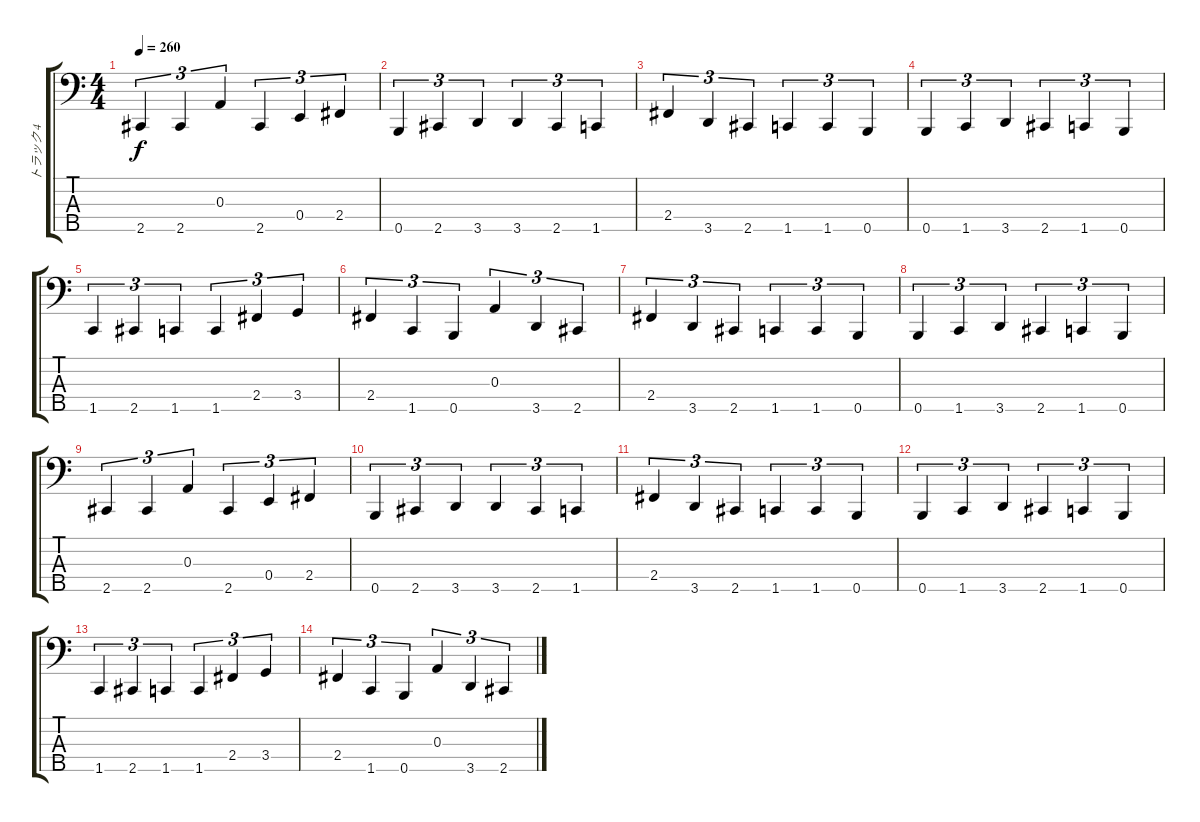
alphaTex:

\track ("トラック 4" "トラック 4") {instrument electricbasspick}
\staff {score tabs}
\tuning (G2 D2 A1 E1 B0) {hide}
\ts (4 4)
\tempo 260
\clef f4
\ks c
2.5.4{tu (3 2) dy f} 2.5.4{tu (3 2)} 0.3.4{tu (3 2)} 2.5.4{tu (3 2)} 0.4.4{tu (3 2)} 2.4.4{tu (3 2)} |
0.5.4{tu (3 2)} 2.5.4{tu (3 2)} 3.5.4{tu (3 2)} 3.5.4{tu (3 2)} 2.5.4{tu (3 2)} 1.5.4{tu (3 2)} |
2.4.4{tu (3 2)} 3.5.4{tu (3 2)} 2.5.4{tu (3 2)} 1.5.4{tu (3 2)} 1.5.4{tu (3 2)} 0.5.4{tu (3 2)} |
0.5.4{tu (3 2)} 1.5.4{tu (3 2)} 3.5.4{tu (3 2)} 2.5.4{tu (3 2)} 1.5.4{tu (3 2)} 0.5.4{tu (3 2)} |
1.5.4{tu (3 2)} 2.5.4{tu (3 2)} 1.5.4{tu (3 2)} 1.5.4{tu (3 2)} 2.4.4{tu (3 2)} 3.4.4{tu (3 2)} |
2.4.4{tu (3 2)} 1.5.4{tu (3 2)} 0.5.4{tu (3 2)} 0.3.4{tu (3 2)} 3.5.4{tu (3 2)} 2.5.4{tu (3 2)} |
2.4.4{tu (3 2)} 3.5.4{tu (3 2)} 2.5.4{tu (3 2)} 1.5.4{tu (3 2)} 1.5.4{tu (3 2)} 0.5.4{tu (3 2)} |
0.5.4{tu (3 2)} 1.5.4{tu (3 2)} 3.5.4{tu (3 2)} 2.5.4{tu (3 2)} 1.5.4{tu (3 2)} 0.5.4{tu (3 2)} |
2.5.4{tu (3 2)} 2.5.4{tu (3 2)} 0.3.4{tu (3 2)} 2.5.4{tu (3 2)} 0.4.4{tu (3 2)} 2.4.4{tu (3 2)} |
0.5.4{tu (3 2)} 2.5.4{tu (3 2)} 3.5.4{tu (3 2)} 3.5.4{tu (3 2)} 2.5.4{tu (3 2)} 1.5.4{tu (3 2)} |
2.4.4{tu (3 2)} 3.5.4{tu (3 2)} 2.5.4{tu (3 2)} 1.5.4{tu (3 2)} 1.5.4{tu (3 2)} 0.5.4{tu (3 2)} |
0.5.4{tu (3 2)} 1.5.4{tu (3 2)} 3.5.4{tu (3 2)} 2.5.4{tu (3 2)} 1.5.4{tu (3 2)} 0.5.4{tu (3 2)} |
1.5.4{tu (3 2)} 2.5.4{tu (3 2)} 1.5.4{tu (3 2)} 1.5.4{tu (3 2)} 2.4.4{tu (3 2)} 3.4.4{tu (3 2)} |
2.4.4{tu (3 2)} 1.5.4{tu (3 2)} 0.5.4{tu (3 2)} 0.3.4{tu (3 2)} 3.5.4{tu (3 2)} 2.5.4{tu (3 2)}
